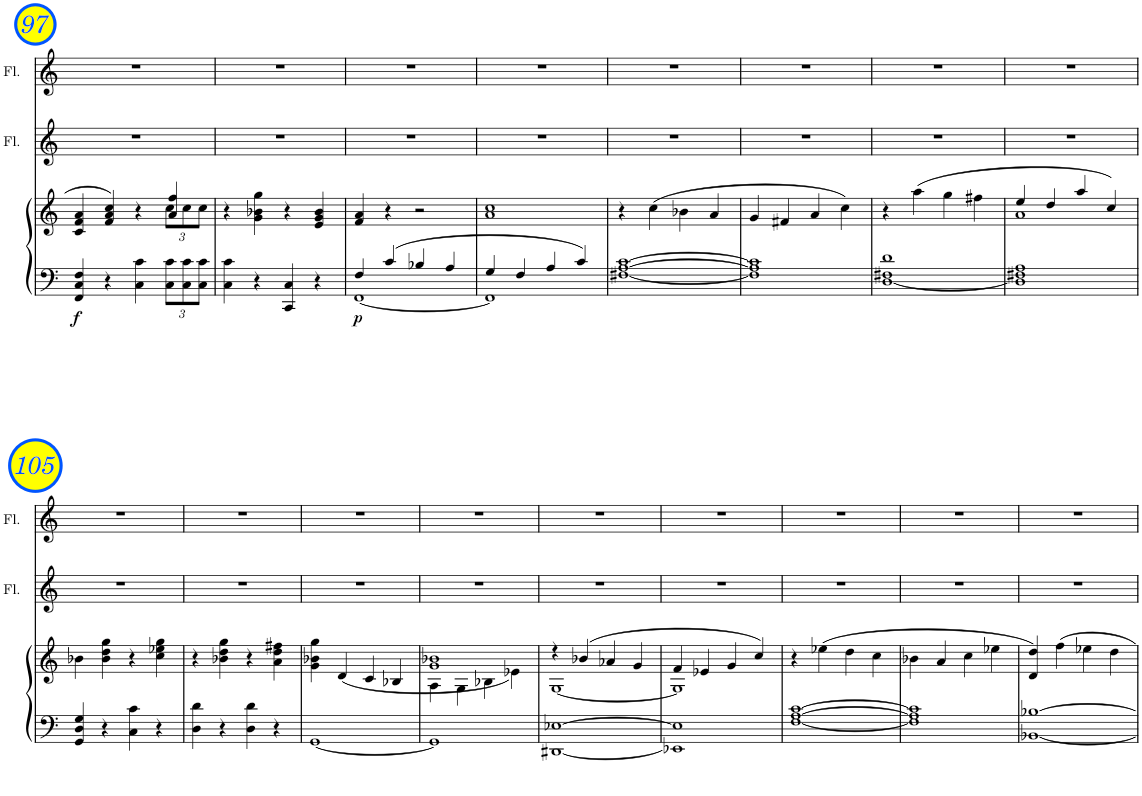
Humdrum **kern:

**kern	**kern	**dynam	**kern	**kern
*part3	*part3	*part3	*part2	*part1
*staff4	*staff3	*staff3/4	*staff2	*staff1
*I"Piano	*	*	*I"Flute	*I"Flute
*I'Pno	*	*	*I'Fl.	*I'Fl.
!!LO:PB:g=z
*clefF4	*clefG2	*	*clefG2	*clefG2
*k[]	*k[]	*	*k[]	*k[]
*M2/2	*M2/2	*	*M2/2	*M2/2
*met(c|)	*met(c|)	*	*met(c|)	*met(c|)
=97	=97	=97	=97	=97
*	*^	*	*	*
!	!	!	!LO:DY:b=2	!	!
4FF/ 4C/ 4F/	4c/ 4f/ 4a/	2.ryy	f	1r	1r
4r	4f/ 4a/ 4cc/	.	.	.	.
4C\ 4c\	4r	.	.	.	.
*Xbrackettup	*	*Xbrackettup	*	*	*
12C\ 12c\L	4a/ 4ff/	12cc\L	.	.	.
12C\ 12c\	.	12cc\	.	.	.
12C\ 12c\J	.	12cc\J	.	.	.
*	*v	*v	*	*	*
=98	=98	=98	=98	=98
4C\ 4c\	4r	.	1r	1r
4r	4g\ 4b-X\ 4gg\	.	.	.
4CC/ 4C/	4r	.	.	.
4r	4e/ 4g/ 4b-/	.	.	.
=99	=99	=99	=99	=99
*^	*	*	*	*
!	!	!	!LO:DY:b=2	!	!
4F/	[1FF	4f/ 4a/	p	1r	1r
4c/	.	4r	.	.	.
4B-X/	.	2r	.	.	.
4A/	.	.	.	.	.
=100	=100	=100	=100	=100	=100
4G/	1FF]	1a 1cc	.	1r	1r
4F/	.	.	.	.	.
4A/	.	.	.	.	.
4c/	.	.	.	.	.
*v	*v	*	*	*	*
=101	=101	=101	=101	=101
[1F#X [1A [1c	4r	.	1r	1r
.	(4cc\	.	.	.
.	4b-X\	.	.	.
.	4a/	.	.	.
=102	=102	=102	=102	=102
1F#] 1A] 1c]	4g/	.	1r	1r
.	4f#X/	.	.	.
.	4a/	.	.	.
.	4cc\)	.	.	.
=103	=103	=103	=103	=103
[1D 1F#X 1d	4r	.	1r	1r
.	(4aa\	.	.	.
.	4gg\	.	.	.
.	4ff#X\	.	.	.
=104	=104	=104	=104	=104
*	*^	*	*	*
1D] 1F#X 1A	4ee/	1a	.	1r	1r
.	4dd/	.	.	.	.
.	4aa/	.	.	.	.
.	4cc/)	.	.	.	.
*	*v	*v	*	*	*
!!LO:LB:g=z
=105	=105	=105	=105	=105
4GG/ 4D/ 4G/	4b-X\	.	1r	1r
4r	4b-\ 4dd\ 4gg\	.	.	.
4C\ 4c\	4r	.	.	.
4r	4cc\ 4ee-X\ 4gg\	.	.	.
=106	=106	=106	=106	=106
4D\ 4d\	4r	.	1r	1r
4r	4b-X\ 4dd\ 4gg\	.	.	.
4D\ 4d\	4r	.	.	.
4r	4a\ 4dd\ 4ff#X\	.	.	.
=107	=107	=107	=107	=107
[1GG	4g\ 4b-X\ 4gg\	.	1r	1r
.	(<4d/	.	.	.
.	4c/	.	.	.
.	4B-X/	.	.	.
=108	=108	=108	=108	=108
*	*^	*	*	*
1GG]	1g 1b-X	4A\	.	1r	1r
.	.	4G\	.	.	.
.	.	4B-X\	.	.	.
.	.	4e-X\)	.	.	.
=109	=109	=109	=109	=109	=109
[1DD#X [1E-X	4r	[1G	.	1r	1r
.	(4b-X/	.	.	.	.
.	4a-X/	.	.	.	.
.	4g/	.	.	.	.
=110	=110	=110	=110	=110	=110
1EE-X] 1E-]	4f/	1G]	.	1r	1r
.	4e-X/	.	.	.	.
.	4g/	.	.	.	.
.	4cc/)	.	.	.	.
*	*v	*v	*	*	*
=111	=111	=111	=111	=111
[1F [1A [1c	4r	.	1r	1r
.	(4ee-X\	.	.	.
.	4dd\	.	.	.
.	4cc\	.	.	.
=112	=112	=112	=112	=112
1F] 1A] 1c]	4b-X\	.	1r	1r
.	4a/	.	.	.
.	4cc\	.	.	.
.	4ee-X\	.	.	.
=113	=113	=113	=113	=113
[1BB-X [1B-X	4d/ 4dd/)	.	1r	1r
.	4ff\	.	.	.
.	4ee-X\	.	.	.
.	4dd\	.	.	.
=	=	=	=	=
*-	*-	*-	*-	*-
